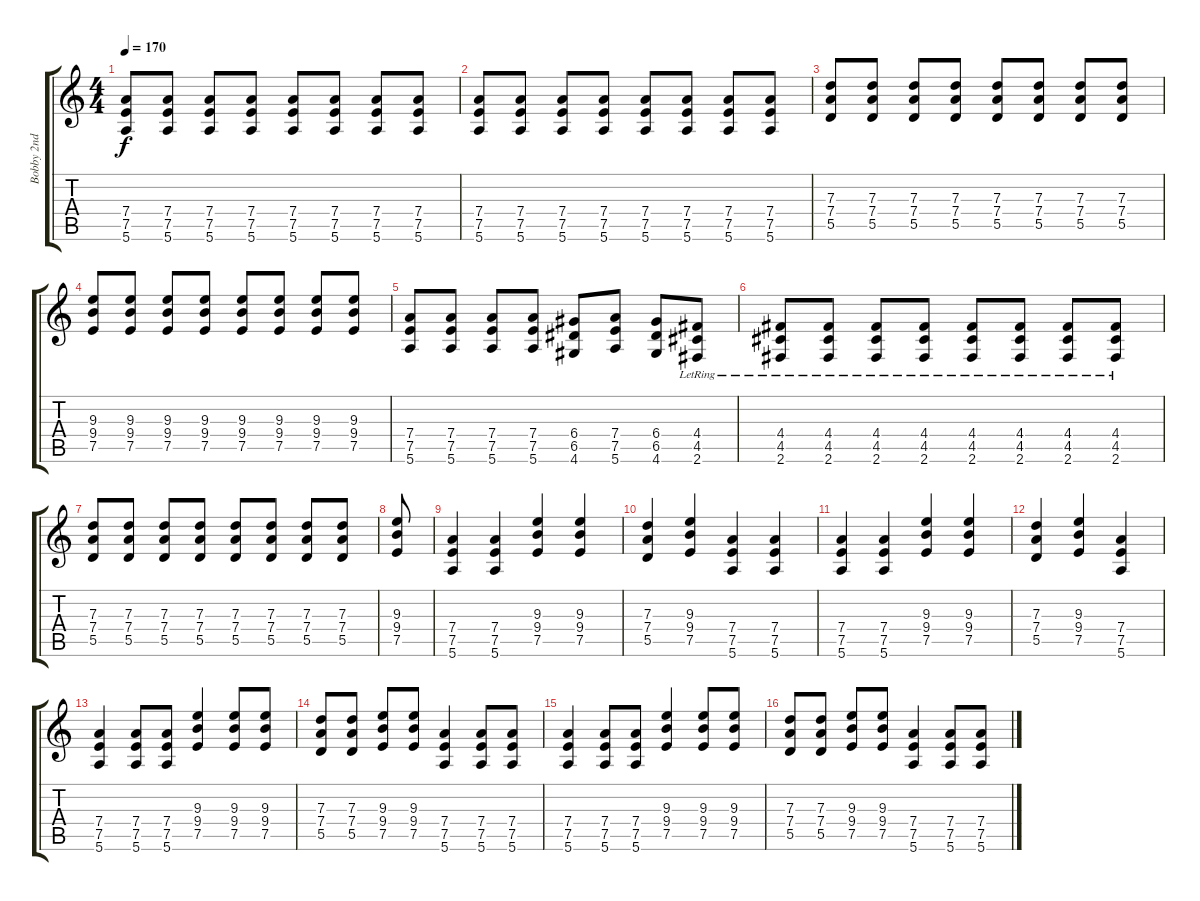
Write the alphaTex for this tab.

\track ("Bobby 2nd" "Bobby 2nd") {instrument distortionguitar}
\staff {score tabs}
\tuning (E4 B3 G3 D3 A2 E2) {hide}
\ts (4 4)
\tempo 170
\clef g2
\ks c
(7.4 7.5 5.6).8{dy f} (7.4 7.5 5.6).8 (7.4 7.5 5.6).8 (7.4 7.5 5.6).8 (7.4 7.5 5.6).8 (7.4 7.5 5.6).8 (7.4 7.5 5.6).8 (7.4 7.5 5.6).8 |
(7.4 7.5 5.6).8 (7.4 7.5 5.6).8 (7.4 7.5 5.6).8 (7.4 7.5 5.6).8 (7.4 7.5 5.6).8 (7.4 7.5 5.6).8 (7.4 7.5 5.6).8 (7.4 7.5 5.6).8 |
(7.3 7.4 5.5).8 (7.3 7.4 5.5).8 (7.3 7.4 5.5).8 (7.3 7.4 5.5).8 (7.3 7.4 5.5).8 (7.3 7.4 5.5).8 (7.3 7.4 5.5).8 (7.3 7.4 5.5).8 |
(9.3 9.4 7.5).8 (9.3 9.4 7.5).8 (9.3 9.4 7.5).8 (9.3 9.4 7.5).8 (9.3 9.4 7.5).8 (9.3 9.4 7.5).8 (9.3 9.4 7.5).8 (9.3 9.4 7.5).8 |
(7.4 7.5 5.6).8 (7.4 7.5 5.6).8 (7.4 7.5 5.6).8 (7.4 7.5 5.6).8 (6.4 6.5 4.6).8 (7.4 7.5 5.6).8 (6.4 6.5 4.6).8 (4.4{lr} 4.5{lr} 2.6{lr}).8 |
(4.4{lr} 4.5{lr} 2.6{lr}).8 (4.4{lr} 4.5{lr} 2.6{lr}).8 (4.4{lr} 4.5{lr} 2.6{lr}).8 (4.4{lr} 4.5{lr} 2.6{lr}).8 (4.4{lr} 4.5{lr} 2.6{lr}).8 (4.4{lr} 4.5{lr} 2.6{lr}).8 (4.4{lr} 4.5{lr} 2.6{lr}).8 (4.4{lr} 4.5{lr} 2.6{lr}).8 |
(7.3 7.4 5.5).8 (7.3 7.4 5.5).8 (7.3 7.4 5.5).8 (7.3 7.4 5.5).8 (7.3 7.4 5.5).8 (7.3 7.4 5.5).8 (7.3 7.4 5.5).8 (7.3 7.4 5.5).8 |
(9.3 9.4 7.5).8 |
(7.4 7.5 5.6).4 (7.4 7.5 5.6).4 (9.3 9.4 7.5).4 (9.3 9.4 7.5).4 |
(7.3 7.4 5.5).4 (9.3 9.4 7.5).4 (7.4 7.5 5.6).4 (7.4 7.5 5.6).4 |
(7.4 7.5 5.6).4 (7.4 7.5 5.6).4 (9.3 9.4 7.5).4 (9.3 9.4 7.5).4 |
(7.3 7.4 5.5).4 (9.3 9.4 7.5).4 (7.4 7.5 5.6).4 |
(7.4 7.5 5.6).4 (7.4 7.5 5.6).8 (7.4 7.5 5.6).8 (9.3 9.4 7.5).4 (9.3 9.4 7.5).8 (9.3 9.4 7.5).8 |
(7.3 7.4 5.5).8 (7.3 7.4 5.5).8 (9.3 9.4 7.5).8 (9.3 9.4 7.5).8 (7.4 7.5 5.6).4 (7.4 7.5 5.6).8 (7.4 7.5 5.6).8 |
(7.4 7.5 5.6).4 (7.4 7.5 5.6).8 (7.4 7.5 5.6).8 (9.3 9.4 7.5).4 (9.3 9.4 7.5).8 (9.3 9.4 7.5).8 |
(7.3 7.4 5.5).8 (7.3 7.4 5.5).8 (9.3 9.4 7.5).8 (9.3 9.4 7.5).8 (7.4 7.5 5.6).4 (7.4 7.5 5.6).8 (7.4 7.5 5.6).8
